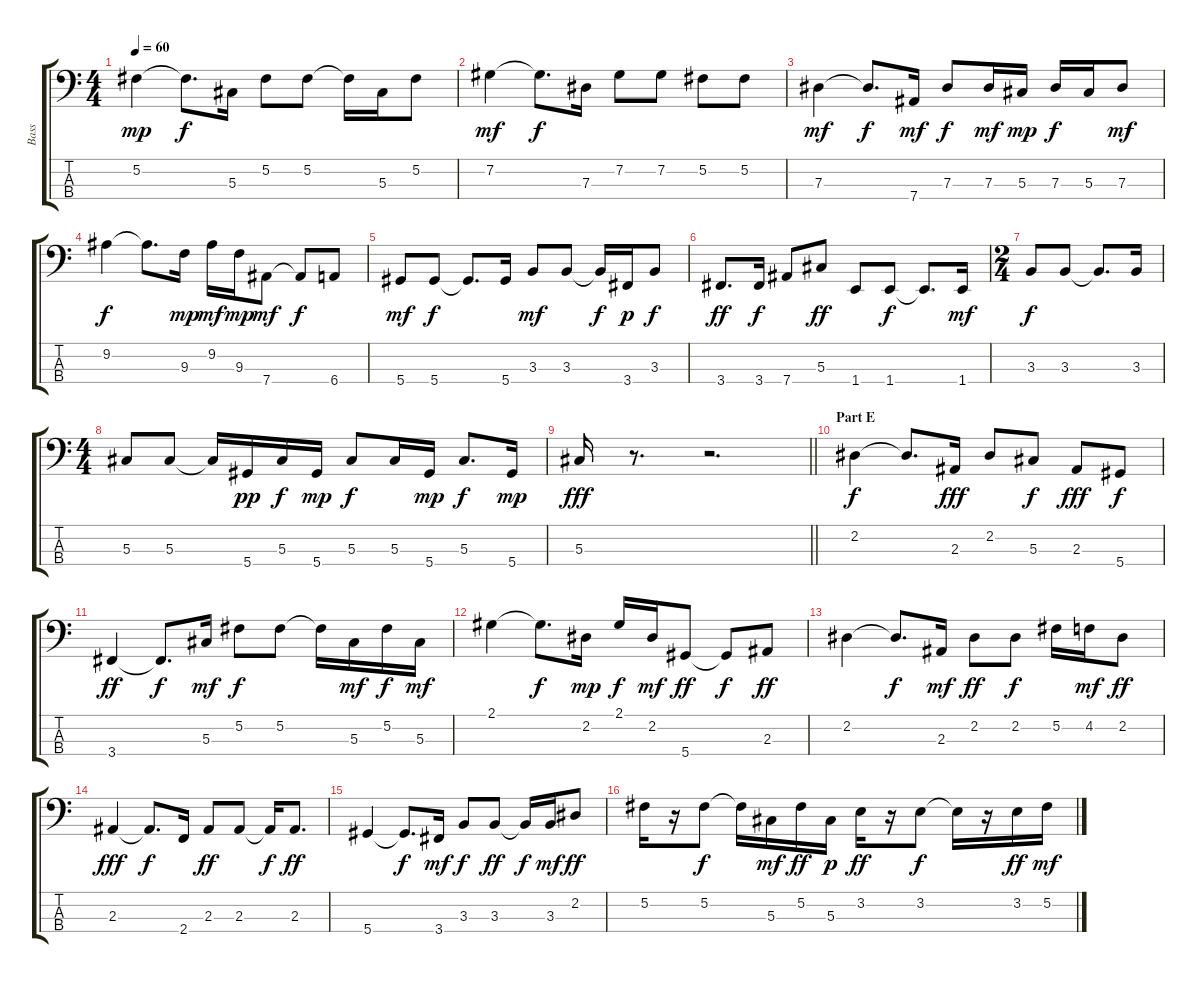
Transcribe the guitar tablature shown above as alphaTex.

\track ("Bass" "Bass") {instrument electricbassfinger}
\staff {score tabs}
\tuning (Gb2 Db2 Ab1 Eb1) {hide}
\ts (4 4)
\tempo 60
\clef f4
\ks c
5.2.4{dy mp} 5.2{t}.8{d dy f} 5.3.16 5.2.8 5.2.8 5.2{t}.16 5.3.16 5.2.8 |
7.2.4{dy mf} 7.2{t}.8{d dy f} 7.3.16 7.2.8 7.2.8 5.2.8 5.2.8 |
7.3.4{dy mf} 7.3{t}.8{d dy f} 7.4.16{dy mf} 7.3.8{dy f} 7.3.16{dy mf} 5.3.16{dy mp} 7.3.16{dy f} 5.3.16 7.3.8{dy mf} |
9.2.4{dy f} 9.2{t}.8{d} 9.3.16{dy mp} 9.2.16{dy mf} 9.3.16{dy mp} 7.4.8{dy mf} 7.4{t}.8{dy f} 6.4.8 |
5.4.8{dy mf} 5.4.8{dy f} 5.4{t}.8{d} 5.4.16 3.3.8{dy mf} 3.3.8 3.3{t}.16{dy f} 3.4.16{dy p} 3.3.8{dy f} |
3.4.8{d dy ff volume 12} 3.4.16{dy f} 7.4.8 5.3.8{dy ff} 1.4.8 1.4.8{dy f} 1.4{t}.8{d} 1.4.16{dy mf} |
\ts (2 4)
3.3.8{dy f} 3.3.8 3.3{t}.8{d} 3.3.16 |
\ts (4 4)
5.3.8 5.3.8 5.3{t}.16 5.4.16{dy pp} 5.3.16{dy f} 5.4.16{dy mp} 5.3.8{dy f} 5.3.16 5.4.16{dy mp} 5.3.8{d dy f} 5.4.16{dy mp} |
\barLineRight lightlight
5.3.16{dy fff} r.8{d} r.2{d} |
\section ("" "Part E")
2.2.4{dy f volume 14} 2.2{t}.8{d} 2.3.16{dy fff} 2.2.8 5.3.8{dy f} 2.3.8{dy fff} 5.4.8{dy f} |
3.4.4{dy ff} 3.4{t}.8{d dy f} 5.3.16{dy mf} 5.2.8{dy f} 5.2.8 5.2{t}.16 5.3.16{dy mf} 5.2.16{dy f} 5.3.16{dy mf} |
2.1.4 2.1{t}.8{d dy f} 2.2.16{dy mp} 2.1.16{dy f} 2.2.16{dy mf} 5.4.8{dy ff} 5.4{t}.8{dy f} 2.3.8{dy ff} |
2.2.4 2.2{t}.8{d dy f} 2.3.16{dy mf} 2.2.8{dy ff} 2.2.8{dy f} 5.2.16 4.2.16{dy mf} 2.2.8{dy ff} |
2.3.4{dy fff} 2.3{t}.8{d dy f} 2.4.16 2.3.8{dy ff} 2.3.8 2.3{t}.16{dy f} 2.3.8{d dy ff} |
5.4.4 5.4{t}.8{d dy f} 3.4.16{dy mf} 3.3.8{dy f} 3.3.8{dy ff} 3.3{t}.16{dy f} 3.3.16{dy mf} 2.2.8{dy ff} |
5.2.16 r.16 5.2.8{dy f} 5.2{t}.16 5.3.16{dy mf} 5.2.16{dy ff} 5.3.16{dy p} 3.2.16{dy ff} r.16 3.2.8{dy f} 3.2{t}.16 r.16 3.2.16{dy ff} 5.2.16{dy mf}
